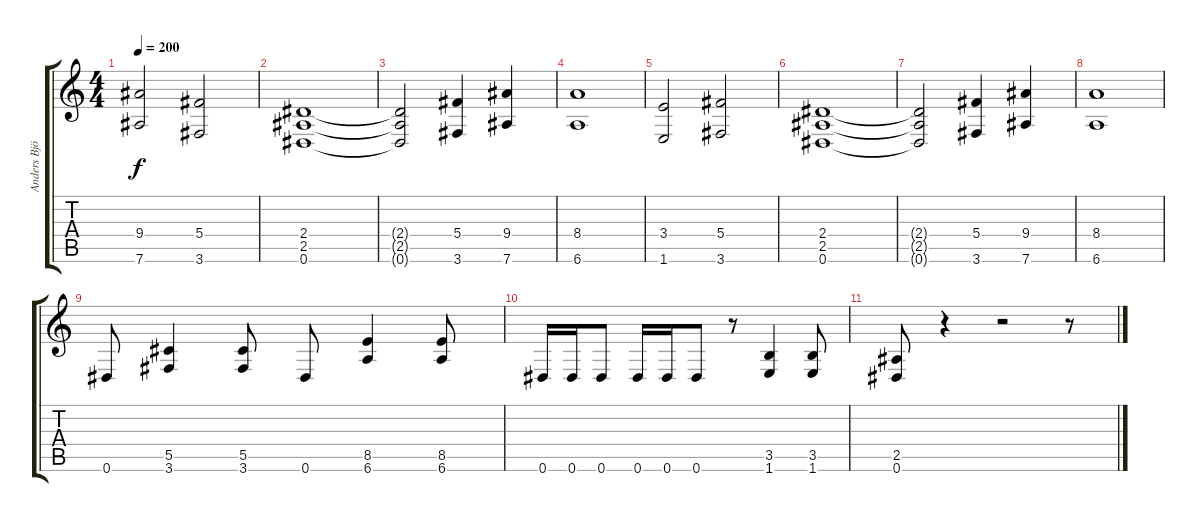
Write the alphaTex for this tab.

\track ("Anders Björler" "Anders Bjö") {instrument distortionguitar}
\staff {score tabs}
\tuning (Eb4 Bb3 Gb3 Db3 Ab2 Eb2) {hide}
\ts (4 4)
\tempo 200
\clef g2
\ks c
(9.4 7.6).2{dy f} (5.4 3.6).2 |
(2.4 2.5 0.6).1 |
(2.4{t} 2.5{t} 0.6{t}).2 (5.4 3.6).4 (9.4 7.6).4 |
(8.4 6.6).1 |
(3.4 1.6).2 (5.4 3.6).2 |
(2.4 2.5 0.6).1 |
(2.4{t} 2.5{t} 0.6{t}).2 (5.4 3.6).4 (9.4 7.6).4 |
(8.4 6.6).1 |
0.6.8 (5.5 3.6).4 (5.5 3.6).8 0.6.8 (8.5 6.6).4 (8.5 6.6).8 |
0.6.16 0.6.16 0.6.8 0.6.16 0.6.16 0.6.8 r.8 (3.5 1.6).4 (3.5 1.6).8 |
(2.5 0.6).8 r.4 r.2 r.8
